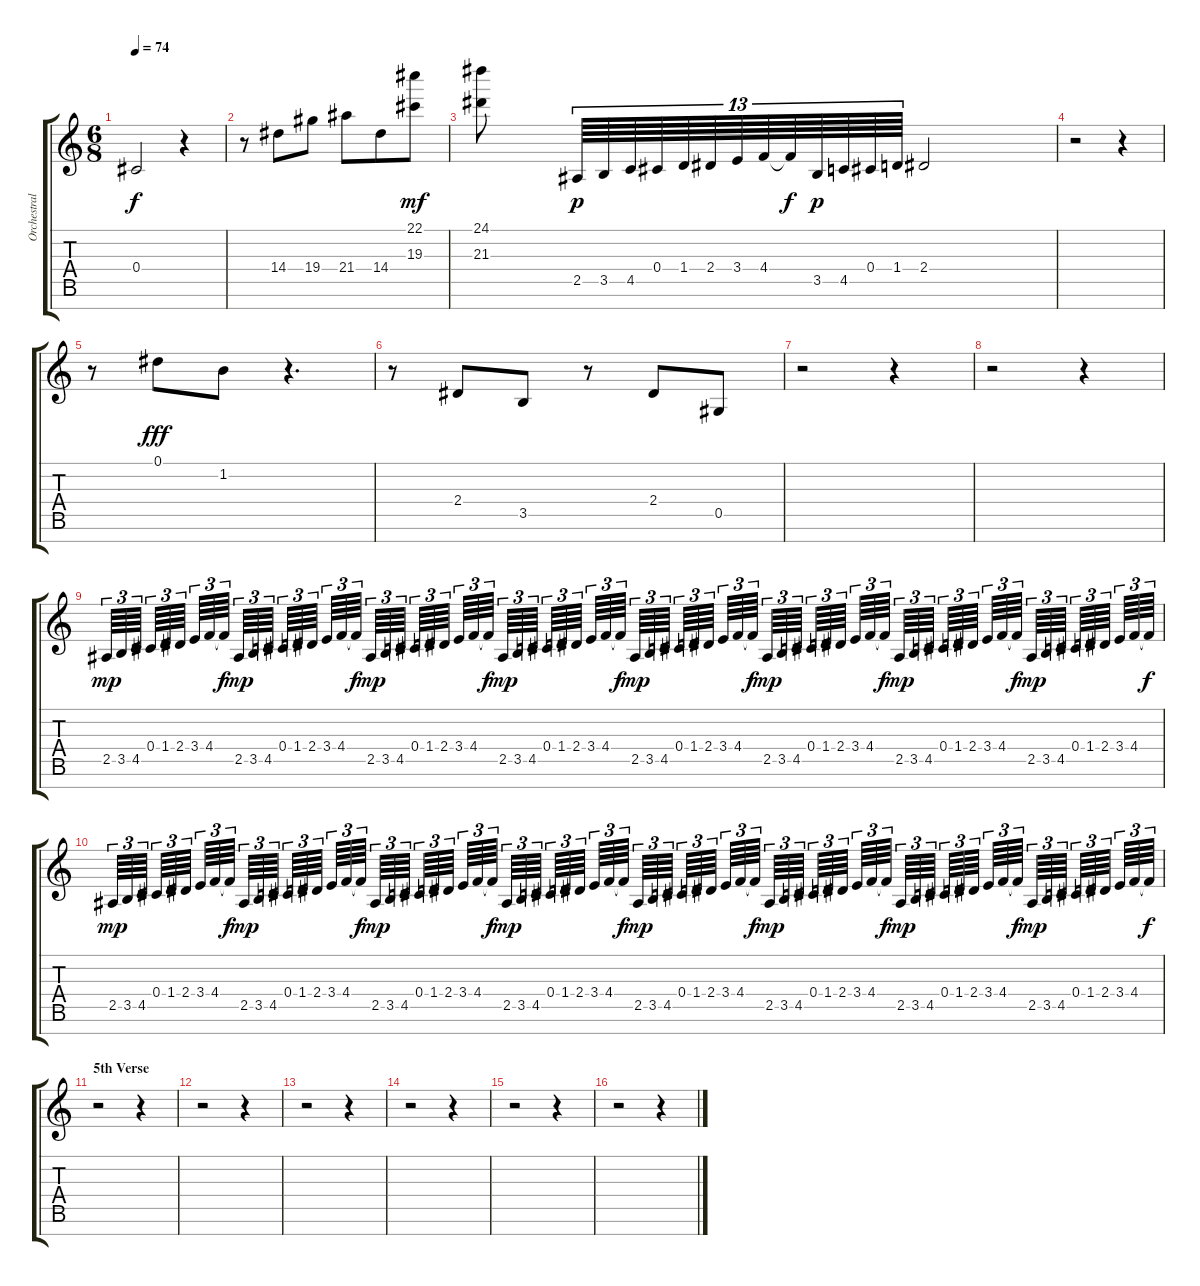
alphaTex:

\track ("Orchestral Harp (SF Symphony)" "Orchestral") {instrument orchestralharp}
\staff {score tabs}
\tuning (Eb5 Bb4 Gb4 Db4 Ab3 Eb3 Bb2) {hide}
\ts (6 8)
\tempo 74
\clef g2
\ks c
0.4.2{dy f} r.4 |
r.8 14.4.8 19.4.8 21.4.8 14.4.8 (22.1 19.3).8{dy mf} |
(24.1 21.3).8 2.5.64{tu (13 8) dy p} 3.5.64{tu (13 8)} 4.5.64{tu (13 8)} 0.4.64{tu (13 8)} 1.4.64{tu (13 8)} 2.4.64{tu (13 8)} 3.4.64{tu (13 8)} 4.4.64{tu (13 8)} 4.4{t}.64{tu (13 8) dy f} 3.5.64{tu (13 8) dy p} 4.5.64{tu (13 8)} 0.4.64{tu (13 8)} 1.4.64{tu (13 8)} 2.4.2 |
r.2 r.4 |
r.8 0.1.8{dy fff} 1.2.8 r.4{d} |
r.8 2.4.8 3.5.8 r.8 2.4.8 0.5.8 |
r.2 r.4 |
r.2 r.4 |
2.5.64{tu (3 2) dy mp} 3.5.64{tu (3 2)} 4.5.64{tu (3 2)} 0.4.64{tu (3 2)} 1.4.64{tu (3 2)} 2.4.64{tu (3 2)} 3.4.64{tu (3 2)} 4.4.64{tu (3 2)} 4.4{t}.64{tu (3 2) dy f} 2.5.64{tu (3 2) dy mp} 3.5.64{tu (3 2)} 4.5.64{tu (3 2)} 0.4.64{tu (3 2)} 1.4.64{tu (3 2)} 2.4.64{tu (3 2)} 3.4.64{tu (3 2)} 4.4.64{tu (3 2)} 4.4{t}.64{tu (3 2) dy f} 2.5.64{tu (3 2) dy mp} 3.5.64{tu (3 2)} 4.5.64{tu (3 2)} 0.4.64{tu (3 2)} 1.4.64{tu (3 2)} 2.4.64{tu (3 2)} 3.4.64{tu (3 2)} 4.4.64{tu (3 2)} 4.4{t}.64{tu (3 2) dy f} 2.5.64{tu (3 2) dy mp} 3.5.64{tu (3 2)} 4.5.64{tu (3 2)} 0.4.64{tu (3 2)} 1.4.64{tu (3 2)} 2.4.64{tu (3 2)} 3.4.64{tu (3 2)} 4.4.64{tu (3 2)} 4.4{t}.64{tu (3 2) dy f} 2.5.64{tu (3 2) dy mp} 3.5.64{tu (3 2)} 4.5.64{tu (3 2)} 0.4.64{tu (3 2)} 1.4.64{tu (3 2)} 2.4.64{tu (3 2)} 3.4.64{tu (3 2)} 4.4.64{tu (3 2)} 4.4{t}.64{tu (3 2) dy f} 2.5.64{tu (3 2) dy mp} 3.5.64{tu (3 2)} 4.5.64{tu (3 2)} 0.4.64{tu (3 2)} 1.4.64{tu (3 2)} 2.4.64{tu (3 2)} 3.4.64{tu (3 2)} 4.4.64{tu (3 2)} 4.4{t}.64{tu (3 2) dy f} 2.5.64{tu (3 2) dy mp} 3.5.64{tu (3 2)} 4.5.64{tu (3 2)} 0.4.64{tu (3 2)} 1.4.64{tu (3 2)} 2.4.64{tu (3 2)} 3.4.64{tu (3 2)} 4.4.64{tu (3 2)} 4.4{t}.64{tu (3 2) dy f} 2.5.64{tu (3 2) dy mp} 3.5.64{tu (3 2)} 4.5.64{tu (3 2)} 0.4.64{tu (3 2)} 1.4.64{tu (3 2)} 2.4.64{tu (3 2)} 3.4.64{tu (3 2)} 4.4.64{tu (3 2)} 4.4{t}.64{tu (3 2) dy f} |
2.5.64{tu (3 2) dy mp} 3.5.64{tu (3 2)} 4.5.64{tu (3 2)} 0.4.64{tu (3 2)} 1.4.64{tu (3 2)} 2.4.64{tu (3 2)} 3.4.64{tu (3 2)} 4.4.64{tu (3 2)} 4.4{t}.64{tu (3 2) dy f} 2.5.64{tu (3 2) dy mp} 3.5.64{tu (3 2)} 4.5.64{tu (3 2)} 0.4.64{tu (3 2)} 1.4.64{tu (3 2)} 2.4.64{tu (3 2)} 3.4.64{tu (3 2)} 4.4.64{tu (3 2)} 4.4{t}.64{tu (3 2) dy f} 2.5.64{tu (3 2) dy mp} 3.5.64{tu (3 2)} 4.5.64{tu (3 2)} 0.4.64{tu (3 2)} 1.4.64{tu (3 2)} 2.4.64{tu (3 2)} 3.4.64{tu (3 2)} 4.4.64{tu (3 2)} 4.4{t}.64{tu (3 2) dy f} 2.5.64{tu (3 2) dy mp} 3.5.64{tu (3 2)} 4.5.64{tu (3 2)} 0.4.64{tu (3 2)} 1.4.64{tu (3 2)} 2.4.64{tu (3 2)} 3.4.64{tu (3 2)} 4.4.64{tu (3 2)} 4.4{t}.64{tu (3 2) dy f} 2.5.64{tu (3 2) dy mp} 3.5.64{tu (3 2)} 4.5.64{tu (3 2)} 0.4.64{tu (3 2)} 1.4.64{tu (3 2)} 2.4.64{tu (3 2)} 3.4.64{tu (3 2)} 4.4.64{tu (3 2)} 4.4{t}.64{tu (3 2) dy f} 2.5.64{tu (3 2) dy mp} 3.5.64{tu (3 2)} 4.5.64{tu (3 2)} 0.4.64{tu (3 2)} 1.4.64{tu (3 2)} 2.4.64{tu (3 2)} 3.4.64{tu (3 2)} 4.4.64{tu (3 2)} 4.4{t}.64{tu (3 2) dy f} 2.5.64{tu (3 2) dy mp} 3.5.64{tu (3 2)} 4.5.64{tu (3 2)} 0.4.64{tu (3 2)} 1.4.64{tu (3 2)} 2.4.64{tu (3 2)} 3.4.64{tu (3 2)} 4.4.64{tu (3 2)} 4.4{t}.64{tu (3 2) dy f} 2.5.64{tu (3 2) dy mp} 3.5.64{tu (3 2)} 4.5.64{tu (3 2)} 0.4.64{tu (3 2)} 1.4.64{tu (3 2)} 2.4.64{tu (3 2)} 3.4.64{tu (3 2)} 4.4.64{tu (3 2)} 4.4{t}.64{tu (3 2) dy f} |
\section ("" "5th Verse")
r.2 r.4 |
r.2 r.4 |
r.2 r.4 |
r.2 r.4 |
r.2 r.4 |
r.2 r.4
